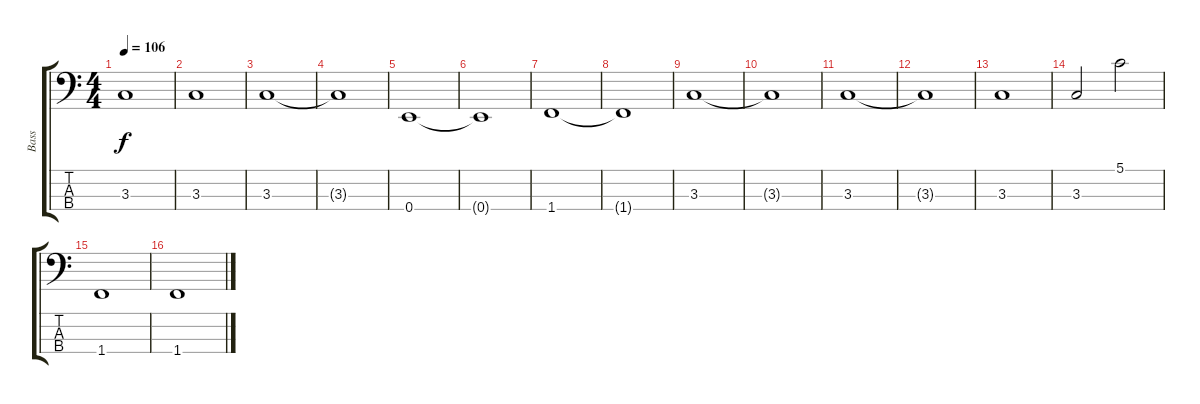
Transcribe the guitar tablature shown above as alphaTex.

\track ("Bass" "Bass") {instrument electricbassfinger}
\staff {score tabs}
\tuning (G2 D2 A1 E1) {hide}
\ts (4 4)
\tempo 106
\clef f4
\ks c
3.3.1{dy f} |
3.3.1 |
3.3.1 |
3.3{t}.1 |
0.4.1 |
0.4{t}.1 |
1.4.1 |
1.4{t}.1 |
3.3.1 |
3.3{t}.1 |
3.3.1 |
3.3{t}.1 |
3.3.1 |
3.3.2 5.1.2 |
1.4.1 |
1.4.1
